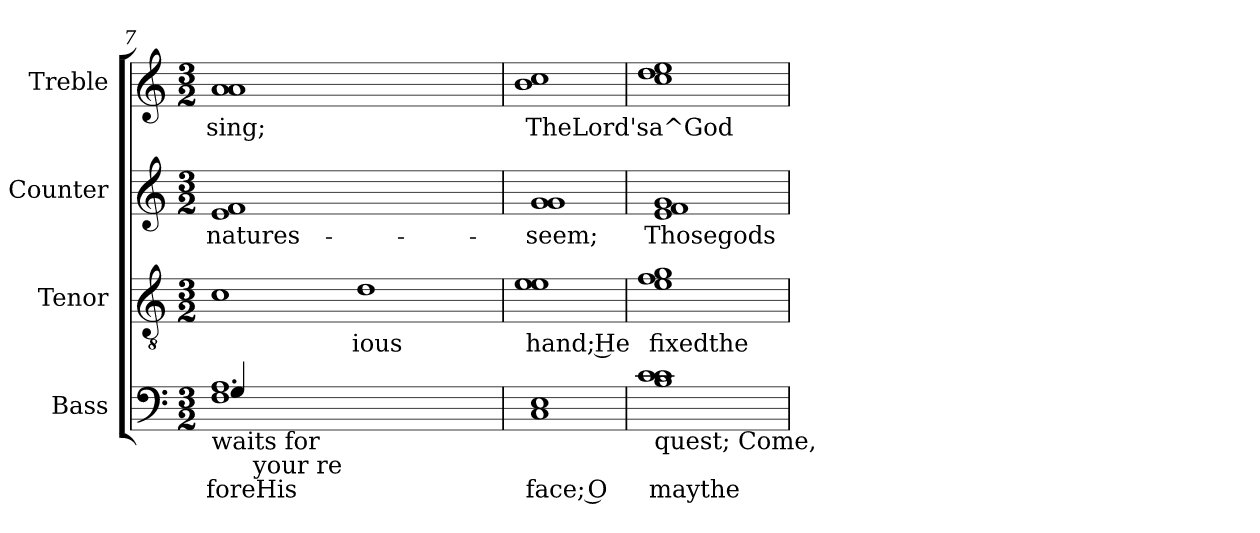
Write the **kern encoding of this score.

**kern	**text	**kern	**text	**kern	**text	**kern	**text
*part4	*part4	*part3	*part3	*part2	*part2	*part1	*part1
*staff4	*staff4	*staff3	*staff3	*staff2	*staff2	*staff1	*staff1
*I"Bass	*	*I"Tenor	*	*I"Counter	*	*I"Treble	*
*clefF4	*	*clefGv2	*	*clefG2	*	*clefG2	*
*k[]	*	*k[]	*	*k[]	*	*k[]	*
*C:	*	*C:	*	*C:	*	*C:	*
*M3/2	*	*M3/2	*	*M3/2	*	*M3/2	*
=7	=7	=7	=7	=7	=7	=7	=7
*^	*	*	*	*	*	*	*
*	*^	*	*	*	*	*	*	*
!LO:TX:b:t=waits for	!	!	!	!	!	!	!	!	!
!	!	!	!LO:LY:b:rj	!	!	!	!LO:LY:b:rj	!	!LO:LY:b:rj
(>1.A	1F	4G/)	-foreHis	1c	.	1e 1f	natures-	1a 1a	sing;
!	!	!LO:TX:b:t=your re	!	!	!	!	!	!	!
.	.	2ryy	.	.	.	.	.	.	.
.	.	1ryy	.	.	.	.	.	.	.
!	!	!	!	!	!LO:LY:b:rj	!	!	!	!
.	2ryy	.	.	1d	ious	1ryy	.	1ryy	.
2ryy	2ryy	.	.	.	.	.	.	.	.
.	.	4ryy	.	.	.	.	.	.	.
=8	=8	=8	=8	=8	=8	=8	=8	=8	=8
!	!	!	!LO:LY:b:rj	!	!LO:LY:b:rj	!	!LO:LY:b:rj	!	!LO:LY:b:rj
*v	*v	*v	*	*	*	*	*	*	*
1E 1C	face; O	1e 1e	hand; He	1g 1g	-seem;	1b 1cc	TheLord's
=9	=9	=9	=9	=9	=9	=9	=9
!LO:TX:b:t=quest; Come,	!	!	!	!	!	!	!
!	!LO:LY:b:rj	!	!LO:LY:b:rj	!	!LO:LY:b:rj	!	!LO:LY:b:rj
(>1c 1B 1c	maythe	(>1g 1f 1e	fixedthe	(<1f 1e 1g	Thosegods	(>1ee 1dd 1cc	a^God
=	=	=	=	=	=	=	=
*-	*-	*-	*-	*-	*-	*-	*-
